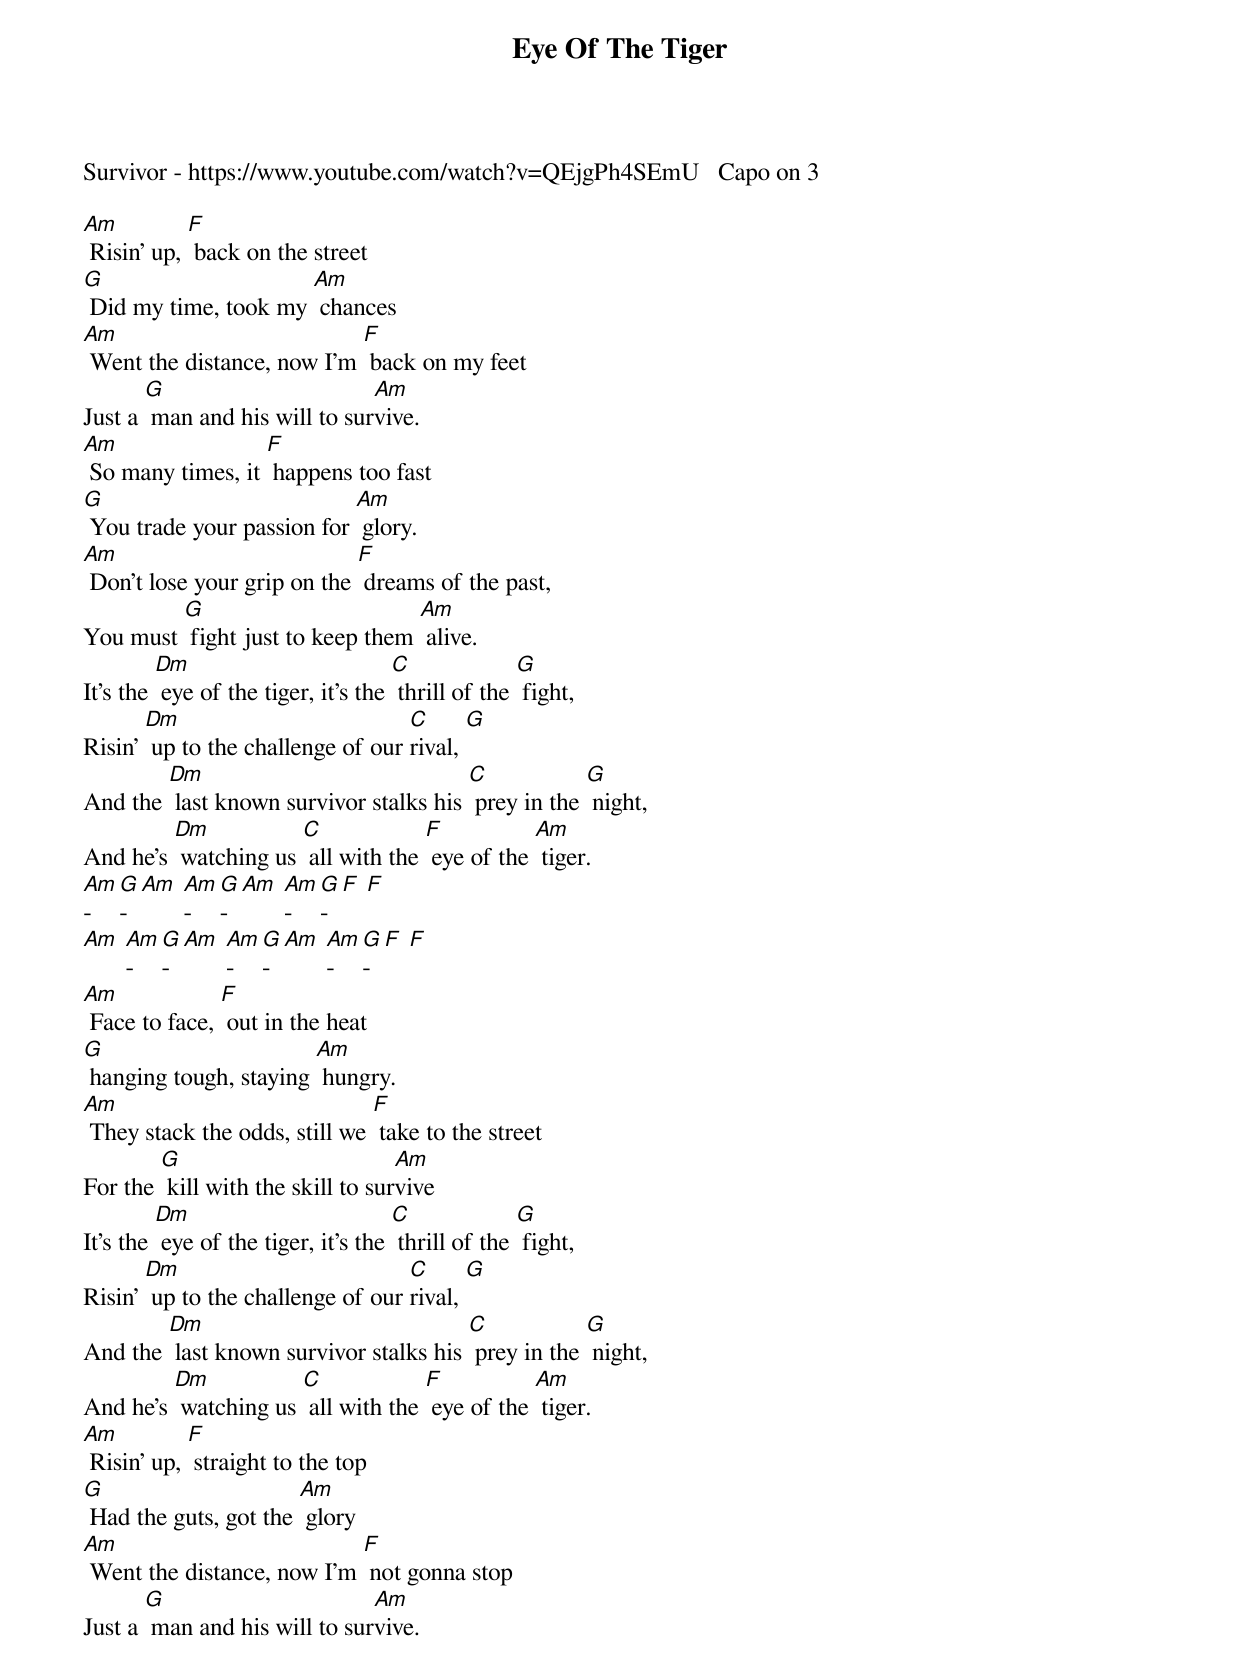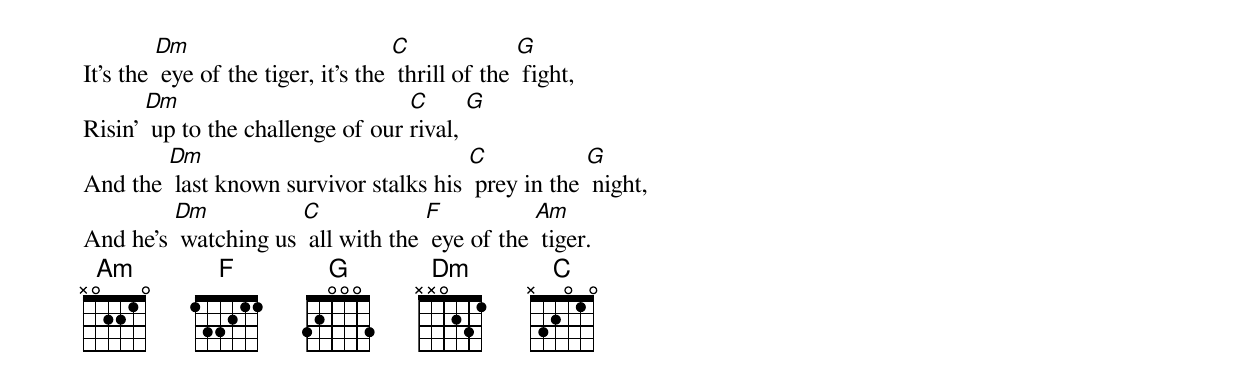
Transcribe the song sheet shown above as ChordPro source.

{t: Eye Of The Tiger }
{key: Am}
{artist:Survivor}
Survivor - https://www.youtube.com/watch?v=QEjgPh4SEmU   Capo on 3

[Am] Risin' up, [F] back on the street
[G] Did my time, took my [Am] chances
[Am] Went the distance, now I'm [F] back on my feet
Just a [G] man and his will to sur[Am]vive.
{c: }
[Am] So many times, it [F] happens too fast
[G] You trade your passion for [Am] glory.
[Am] Don't lose your grip on the [F] dreams of the past,
You must [G] fight just to keep them [Am] alive.
{c: }
It's the [Dm] eye of the tiger, it's the [C] thrill of the [G] fight,
Risin' [Dm] up to the challenge of our [C]rival, [G]
And the [Dm] last known survivor stalks his [C] prey in the [G] night,
And he’s [Dm] watching us [C] all with the [F] eye of the [Am] tiger.
{c: }
[Am]-[G]-[Am] [Am]-[G]-[Am] [Am]-[G]-[F] [F]
[Am] [Am]-[G]-[Am] [Am]-[G]-[Am] [Am]-[G]-[F] [F]
{c: }
[Am] Face to face, [F] out in the heat
[G] hanging tough, staying [Am] hungry.
[Am] They stack the odds, still we [F] take to the street
For the [G] kill with the skill to sur[Am]vive
{c: }
It's the [Dm] eye of the tiger, it's the [C] thrill of the [G] fight,
Risin' [Dm] up to the challenge of our [C]rival, [G]
And the [Dm] last known survivor stalks his [C] prey in the [G] night,
And he’s [Dm] watching us [C] all with the [F] eye of the [Am] tiger.
{c: }
[Am] Risin' up, [F] straight to the top
[G] Had the guts, got the [Am] glory
[Am] Went the distance, now I'm [F] not gonna stop
Just a [G] man and his will to sur[Am]vive.
{c: }
It's the [Dm] eye of the tiger, it's the [C] thrill of the [G] fight,
Risin' [Dm] up to the challenge of our [C]rival, [G]
And the [Dm] last known survivor stalks his [C] prey in the [G] night,
And he’s [Dm] watching us [C] all with the [F] eye of the [Am] tiger.
